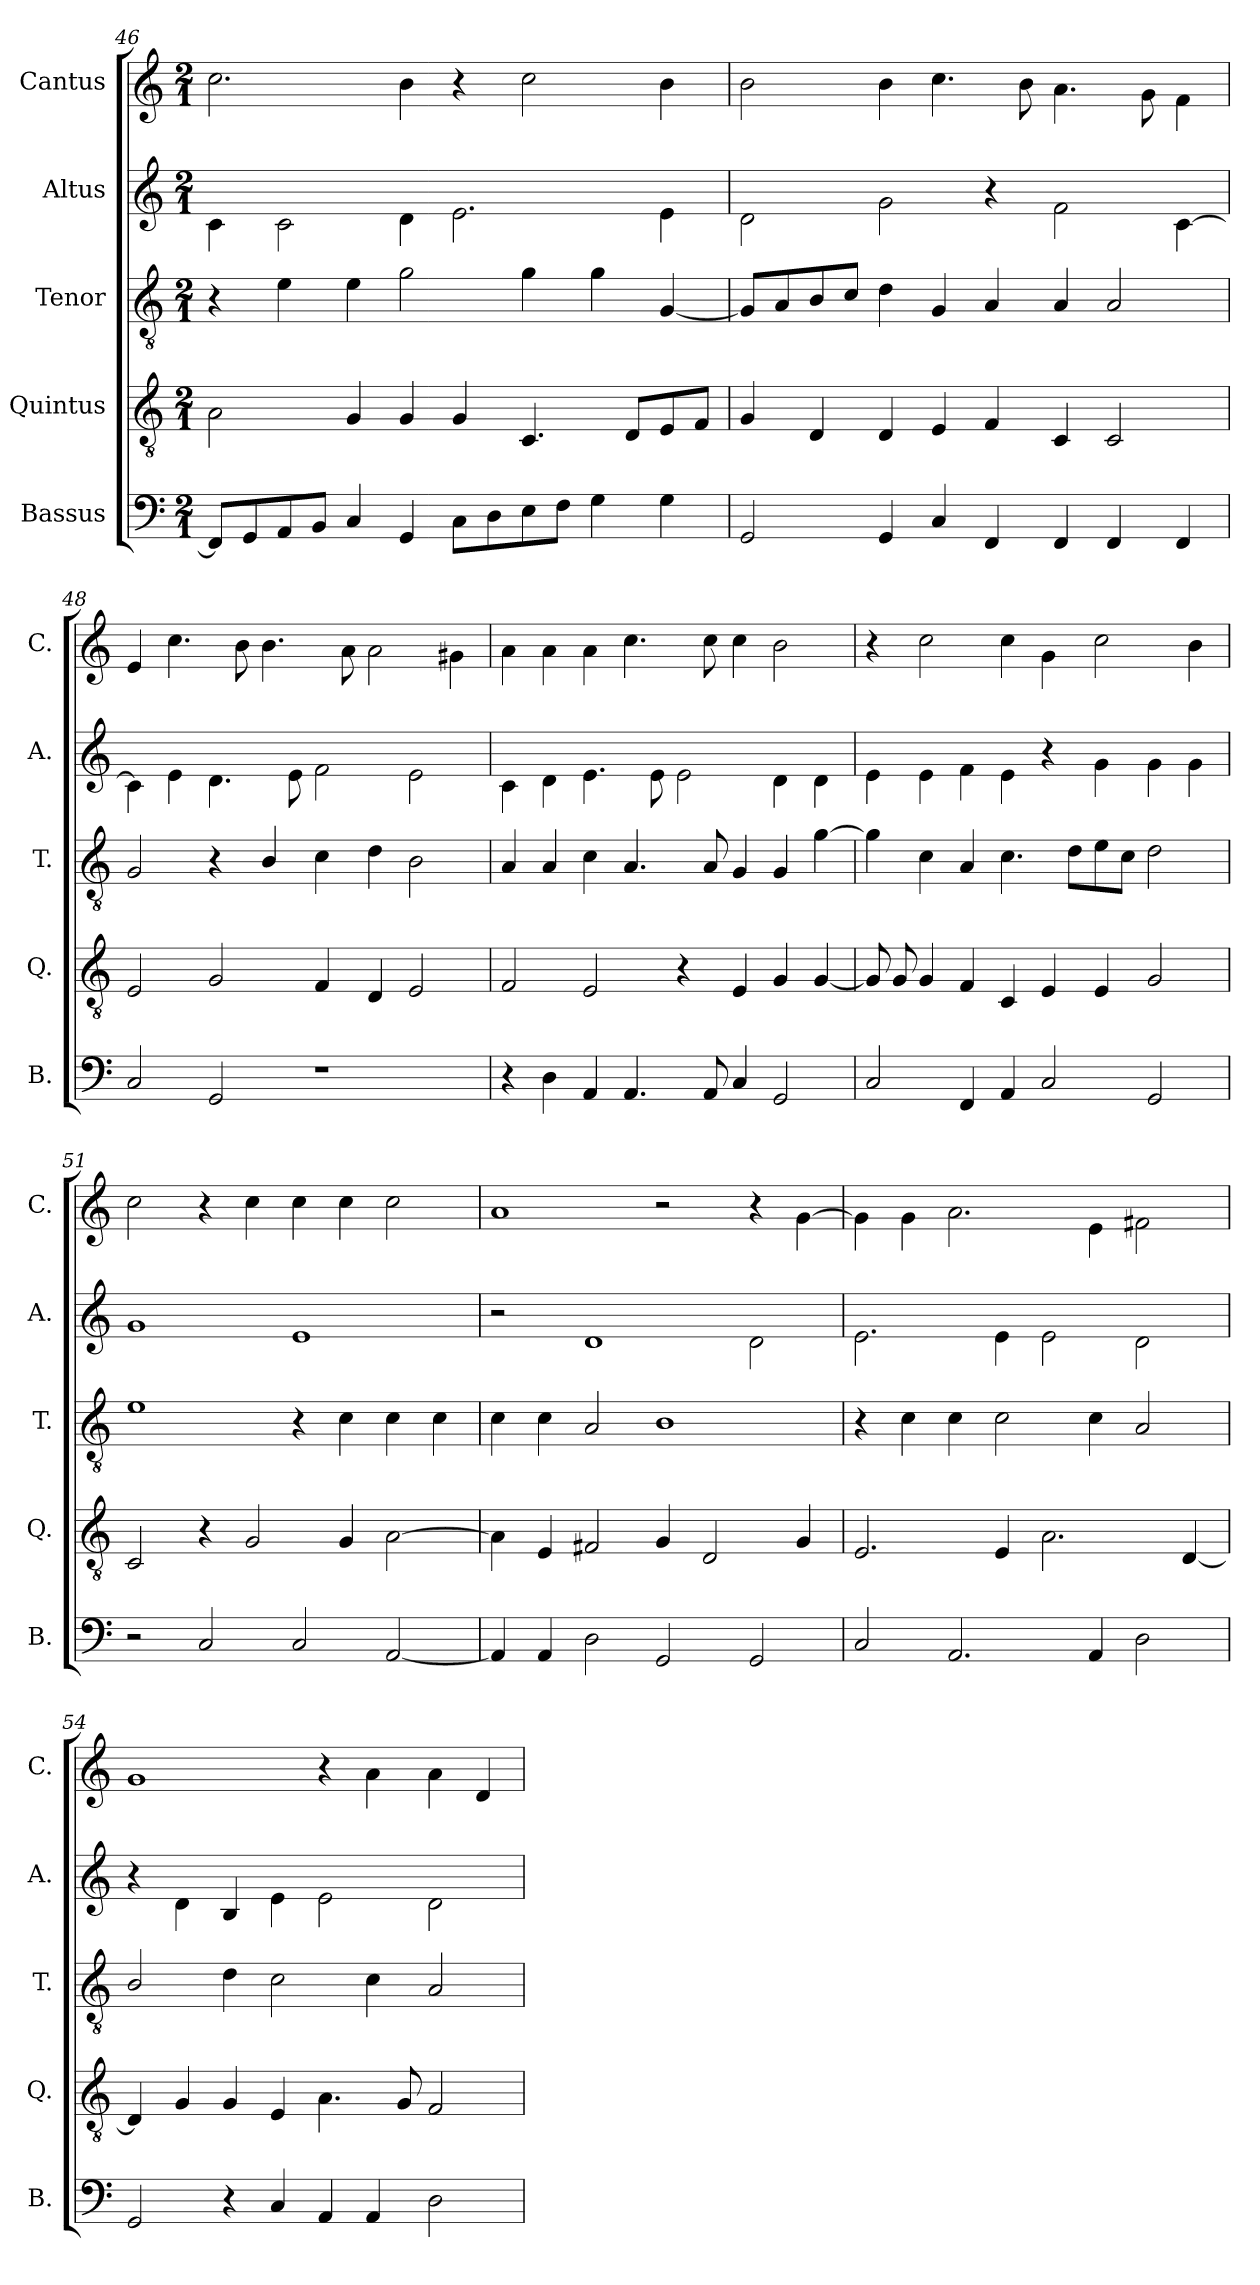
**kern	**kern	**kern	**kern	**kern
*part5	*part4	*part3	*part2	*part1
*staff5	*staff4	*staff3	*staff2	*staff1
*I"Bassus	*I"Quintus	*I"Tenor	*I"Altus	*I"Cantus
*I'B.	*I'Q.	*I'T.	*I'A.	*I'C.
*clefF4	*clefGv2	*clefGv2	*clefG2	*clefG2
*k[]	*k[]	*k[]	*k[]	*k[]
*M2/1	*M2/1	*M2/1	*M2/1	*M2/1
=46	=46	=46	=46	=46
8FF/L]	2A\	4r	4c\	2.cc\
8GG/	.	.	.	.
8AA/	.	4e\	2c\	.
8BB/J	.	.	.	.
4C/	4G/	4e\	.	.
4GG/	4G/	2g\	4d\	4b\
8C\L	4G/	.	2.e\	4r
8D\	.	.	.	.
8E\	4.C/	4g\	.	2cc\
8F\J	.	.	.	.
4G\	.	4g\	.	.
.	8D/L	.	.	.
4G\	8E/	[4G/	4e\	4b\
.	8F/J	.	.	.
=47	=47	=47	=47	=47
2GG/	4G/	8G/L]	2d\	2b\
.	.	8A/	.	.
.	4D/	8B/	.	.
.	.	8c/J	.	.
4GG/	4D/	4d\	2g\	4b\
4C/	4E/	4G/	.	4.cc\
4FF/	4F/	4A/	4r	.
.	.	.	.	8b\
4FF/	4C/	4A/	2f\	4.a\
4FF/	2C/	2A/	.	.
.	.	.	.	8g\
4FF/	.	.	[4c\	4f\
!!LO:LB:g=z
=48	=48	=48	=48	=48
2C/	2E/	2G/	4c\]	4e/
.	.	.	4e\	4.cc\
2GG/	2G/	4r	4.d\	.
.	.	.	.	8b\
.	.	4B/	.	4.b\
.	.	.	8e\	.
1r	4F/	4c\	2f\	.
.	.	.	.	8a\
.	4D/	4d\	.	2a\
.	2E/	2B\	2e\	.
.	.	.	.	4g#X\
=49	=49	=49	=49	=49
4r	2F/	4A/	4c\	4a\
4D\	.	4A/	4d\	4a\
4AA/	2E/	4c\	4.e\	4a\
4.AA/	.	4.A/	.	4.cc\
.	.	.	8e\	.
.	4r	.	2e\	.
8AA/	.	8A/	.	8cc\
4C/	4E/	4G/	.	4cc\
2GG/	4G/	4G/	4d\	2b\
.	[4G/	[4g\	4d\	.
=50	=50	=50	=50	=50
2C/	8G/]	4g\]	4e\	4r
.	8G/	.	.	.
.	4G/	4c\	4e\	2cc\
4FF/	4F/	4A/	4f\	.
4AA/	4C/	4.c\	4e\	4cc\
2C/	4E/	.	4r	4g\
.	.	8d\L	.	.
.	4E/	8e\	4g\	2cc\
.	.	8c\J	.	.
2GG/	2G/	2d\	4g\	.
.	.	.	4g\	4b\
!!LO:LB:g=z
=51	=51	=51	=51	=51
2r	2C/	1e	1g	2cc\
2C/	4r	.	.	4r
.	2G/	.	.	4cc\
2C/	.	4r	1e	4cc\
.	4G/	4c\	.	4cc\
[2AA/	[2A\	4c\	.	2cc\
.	.	4c\	.	.
=52	=52	=52	=52	=52
4AA/]	4A\]	4c\	2r	1a
4AA/	4E/	4c\	.	.
2D\	2F#X/	2A/	1d	.
2GG/	4G/	1B	.	2r
.	2D/	.	.	.
2GG/	.	.	2d\	4r
.	4G/	.	.	[4g\
=53	=53	=53	=53	=53
2C/	2.E/	4r	2.e\	4g\]
.	.	4c\	.	4g\
2.AA/	.	4c\	.	2.a\
.	4E/	2c\	4e\	.
.	2.A\	.	2e\	.
4AA/	.	4c\	.	4e\
2D\	.	2A/	2d\	2f#X\
.	[4D/	.	.	.
=54	=54	=54	=54	=54
2GG/	4D/]	2B/	4r	1g
.	4G/	.	4d\	.
4r	4G/	4d\	4B/	.
4C/	4E/	2c\	4e\	.
4AA/	4.A\	.	2e\	4r
4AA/	.	4c\	.	4a\
.	8G/	.	.	.
2D\	2F/	2A/	2d\	4a\
.	.	.	.	4d/
=	=	=	=	=
*-	*-	*-	*-	*-
